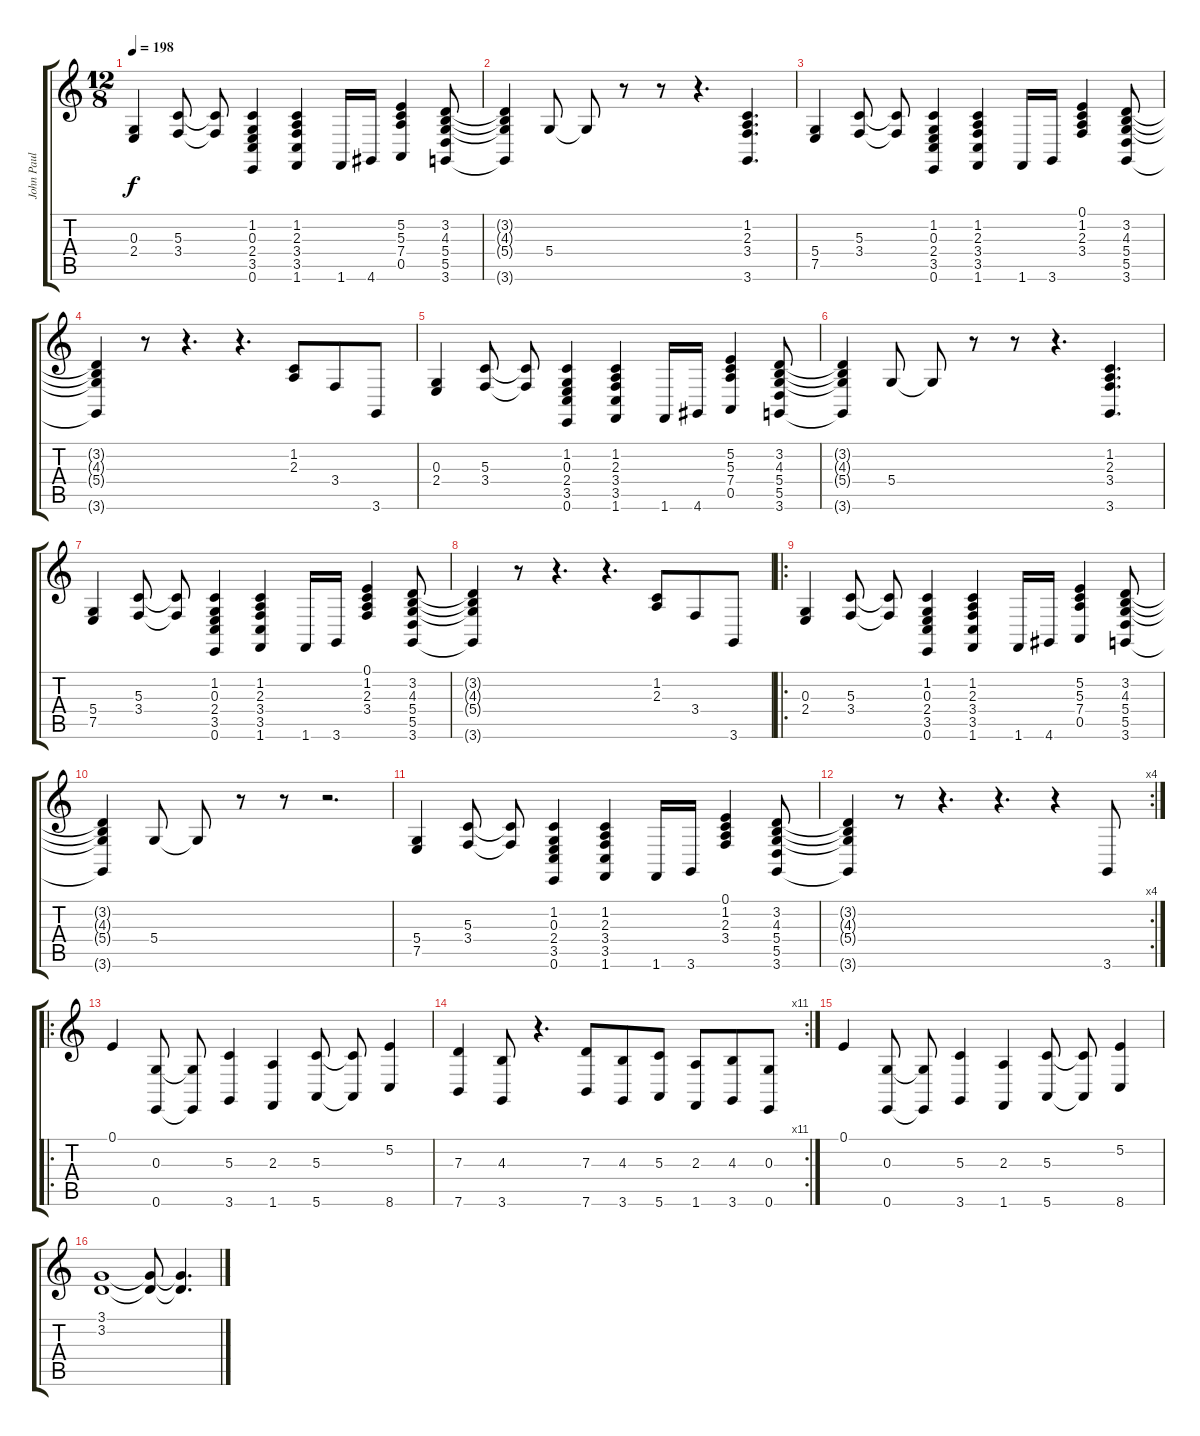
\track ("John Paul Jones (Piano)" "John Paul ") {instrument brightacousticpiano}
\staff {score tabs}
\tuning (E4 B3 G3 D3 A2 E2) {hide}
\ts (12 8)
\tempo 198
\clef g2
\ks c
(0.3 2.4).4{dy f} (5.3 3.4).8 (5.3{t} 3.4{t}).8 (1.2 0.3 2.4 3.5 0.6).4 (1.2 2.3 3.4 3.5 1.6).4 1.6.16 4.6.16 (5.2 5.3 7.4 0.5).4 (3.2 4.3 5.4 5.5 3.6).8 |
(3.2{t} 4.3{t} 5.4{t} 3.6{t}).4 5.4.8 5.4{t}.8 r.8 r.8 r.4{d} (1.2 2.3 3.4 3.6).4{d} |
(5.4 7.5).4 (5.3 3.4).8 (5.3{t} 3.4{t}).8 (1.2 0.3 2.4 3.5 0.6).4 (1.2 2.3 3.4 3.5 1.6).4 1.6.16 3.6.16 (0.1 1.2 2.3 3.4).4 (3.2 4.3 5.4 5.5 3.6).8 |
(3.2{t} 4.3{t} 5.4{t} 3.6{t}).4 r.8 r.4{d} r.4{d} (1.2 2.3).8 3.4.8 3.6.8 |
(0.3 2.4).4 (5.3 3.4).8 (5.3{t} 3.4{t}).8 (1.2 0.3 2.4 3.5 0.6).4 (1.2 2.3 3.4 3.5 1.6).4 1.6.16 4.6.16 (5.2 5.3 7.4 0.5).4 (3.2 4.3 5.4 5.5 3.6).8 |
(3.2{t} 4.3{t} 5.4{t} 3.6{t}).4 5.4.8 5.4{t}.8 r.8 r.8 r.4{d} (1.2 2.3 3.4 3.6).4{d} |
(5.4 7.5).4 (5.3 3.4).8 (5.3{t} 3.4{t}).8 (1.2 0.3 2.4 3.5 0.6).4 (1.2 2.3 3.4 3.5 1.6).4 1.6.16 3.6.16 (0.1 1.2 2.3 3.4).4 (3.2 4.3 5.4 5.5 3.6).8 |
(3.2{t} 4.3{t} 5.4{t} 3.6{t}).4 r.8 r.4{d} r.4{d} (1.2 2.3).8 3.4.8 3.6.8 |
\ro
(0.3 2.4).4 (5.3 3.4).8 (5.3{t} 3.4{t}).8 (1.2 0.3 2.4 3.5 0.6).4 (1.2 2.3 3.4 3.5 1.6).4 1.6.16 4.6.16 (5.2 5.3 7.4 0.5).4 (3.2 4.3 5.4 5.5 3.6).8 |
(3.2{t} 4.3{t} 5.4{t} 3.6{t}).4 5.4.8 5.4{t}.8 r.8 r.8 r.2{d} |
(5.4 7.5).4 (5.3 3.4).8 (5.3{t} 3.4{t}).8 (1.2 0.3 2.4 3.5 0.6).4 (1.2 2.3 3.4 3.5 1.6).4 1.6.16 3.6.16 (0.1 1.2 2.3 3.4).4 (3.2 4.3 5.4 5.5 3.6).8 |
\rc 4
(3.2{t} 4.3{t} 5.4{t} 3.6{t}).4 r.8 r.4{d} r.4{d} r.4 3.6.8 |
\ro
0.1.4 (0.3 0.6).8 (0.3{t} 0.6{t}).8 (5.3 3.6).4 (2.3 1.6).4 (5.3 5.6).8 (5.3{t} 5.6{t}).8 (5.2 8.6).4 |
\rc 11
(7.3 7.6).4 (4.3 3.6).8 r.4{d} (7.3 7.6).8 (4.3 3.6).8 (5.3 5.6).8 (2.3 1.6).8 (4.3 3.6).8 (0.3 0.6).8 |
0.1.4 (0.3 0.6).8 (0.3{t} 0.6{t}).8 (5.3 3.6).4 (2.3 1.6).4 (5.3 5.6).8 (5.3{t} 5.6{t}).8 (5.2 8.6).4 |
(3.1 3.2).1 (3.1{t} 3.2{t}).8 (3.1{t} 3.2{t}).4{d}
